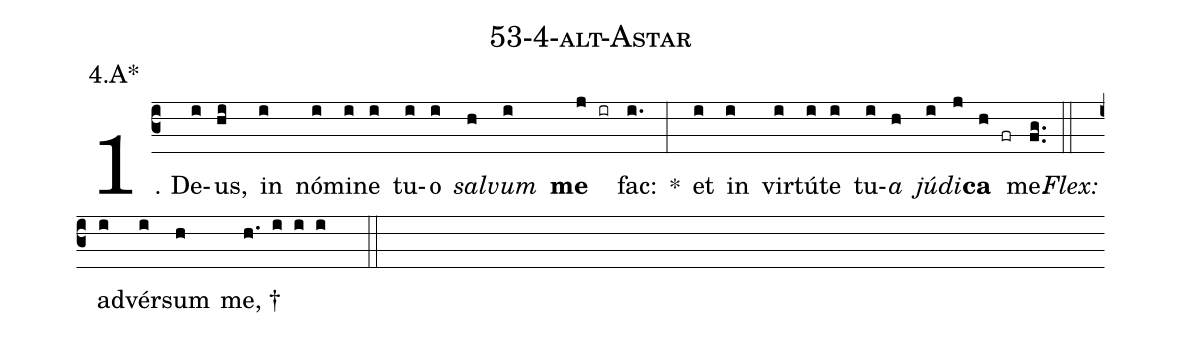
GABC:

name: 53-4-alt-Astar;
annotation: 4.A*;
%%
(c3)1. De(i)us,(hi) in(i) nó(i)mi(i)ne(i) tu(i)o(i) <i>sal</i>(h)<i>vum</i>(i) <b>me</b>(j ir) fac:(i.) *(:) et(i) in(i) vir(i)tú(i)te(i) tu(i)<i>a</i>(h) <i>jú</i>(i)<i>di</i>(j)<b>ca</b>(h fr) me.(fg..) (::)
<i>Flex:</i>()  ad(i)vér(i)sum(h) me, †(h. i i i  ::)
